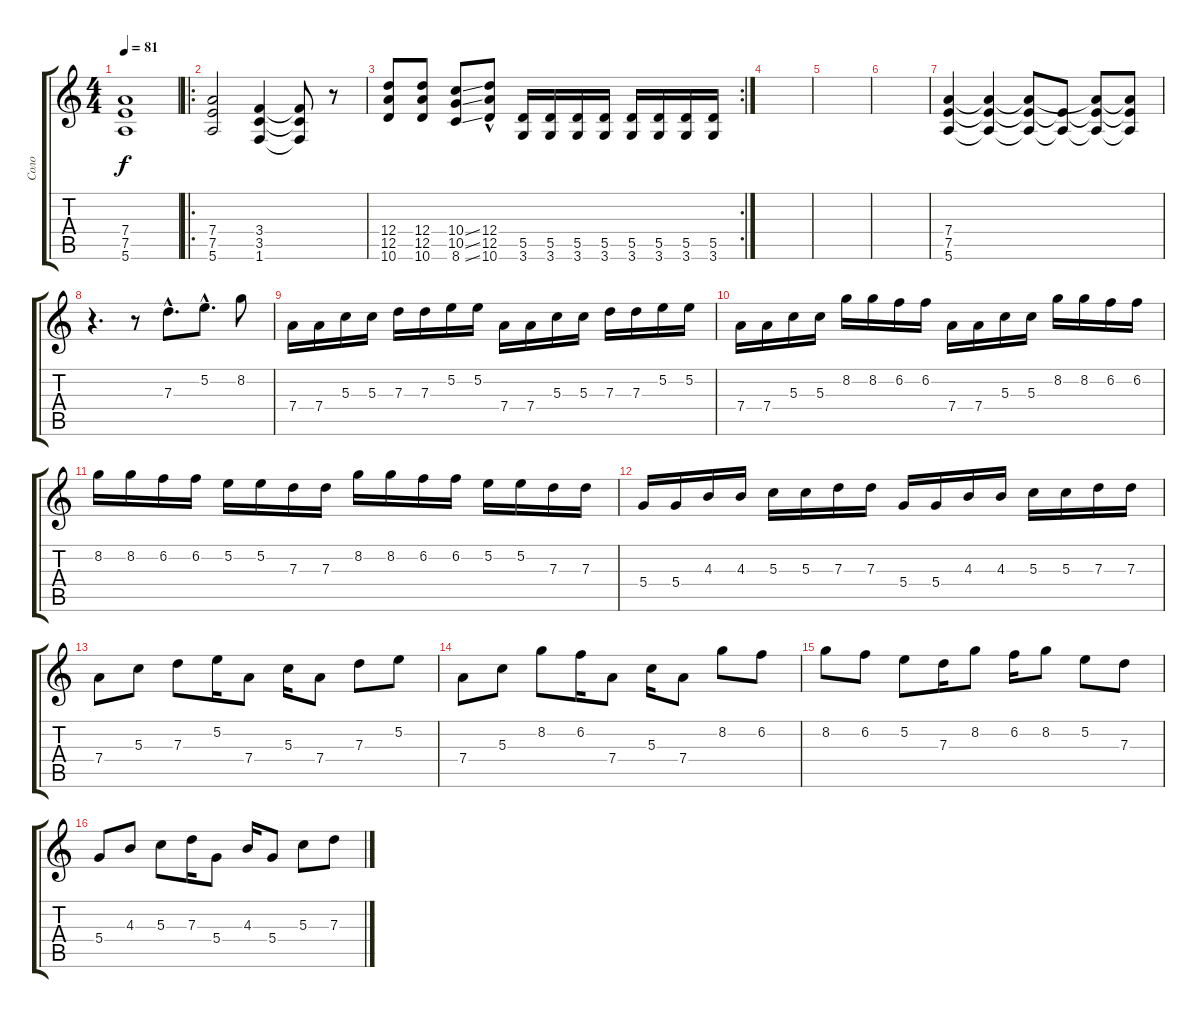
\track ("Соло" "Соло") {instrument overdrivenguitar}
\staff {score tabs}
\tuning (E4 B3 G3 D3 A2 E2) {hide}
\ts (4 4)
\tempo 81
\clef g2
\ks c
(7.4 7.5 5.6).1{dy f} |
\ro
(7.4 7.5 5.6).2 (3.4 3.5 1.6).4 (3.4{t} 3.5{t} 1.6{t}).8 r.8 |
\rc 2
(12.4 12.5 10.6).8 (12.4 12.5 10.6).8 (10.4{ss} 10.5{ss} 8.6{ss}).8 (12.4 12.5 10.6{hac}).8 (5.5 3.6).16 (5.5 3.6).16 (5.5 3.6).16 (5.5 3.6).16 (5.5 3.6).16 (5.5 3.6).16 (5.5 3.6).16 (5.5 3.6).16 |
|
|
|
(7.4 7.5 5.6).4 (7.4{t} 7.5{t} 5.6{t}).4 (7.4{t} 7.5{t} 5.6{t}).8 (7.5{t} 5.6{t}).8 (7.4{t} 7.5{t} 5.6{t}).8 (7.4{t} 7.5{t} 5.6{t}).8 |
r.4{d} r.8 7.3{hac}.8{d} 5.2{hac}.8{d} 8.2.8 |
7.4.16 7.4.16 5.3.16 5.3.16 7.3.16 7.3.16 5.2.16 5.2.16 7.4.16 7.4.16 5.3.16 5.3.16 7.3.16 7.3.16 5.2.16 5.2.16 |
7.4.16 7.4.16 5.3.16 5.3.16 8.2.16 8.2.16 6.2.16 6.2.16 7.4.16 7.4.16 5.3.16 5.3.16 8.2.16 8.2.16 6.2.16 6.2.16 |
8.2.16 8.2.16 6.2.16 6.2.16 5.2.16 5.2.16 7.3.16 7.3.16 8.2.16 8.2.16 6.2.16 6.2.16 5.2.16 5.2.16 7.3.16 7.3.16 |
5.4.16 5.4.16 4.3.16 4.3.16 5.3.16 5.3.16 7.3.16 7.3.16 5.4.16 5.4.16 4.3.16 4.3.16 5.3.16 5.3.16 7.3.16 7.3.16 |
7.4.8 5.3.8 7.3.8 5.2.16 7.4.8 5.3.16 7.4.8 7.3.8 5.2.8 |
7.4.8 5.3.8 8.2.8 6.2.16 7.4.8 5.3.16 7.4.8 8.2.8 6.2.8 |
8.2.8 6.2.8 5.2.8 7.3.16 8.2.8 6.2.16 8.2.8 5.2.8 7.3.8 |
5.4.8 4.3.8 5.3.8 7.3.16 5.4.8 4.3.16 5.4.8 5.3.8 7.3.8
